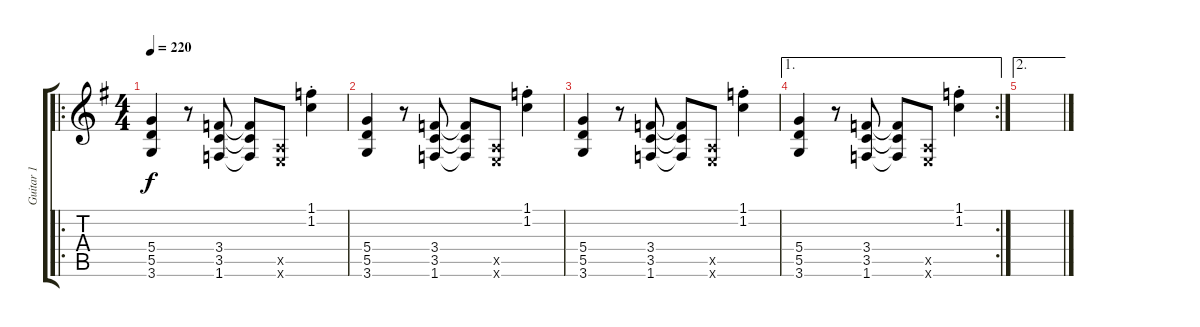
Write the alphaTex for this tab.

\track ("Guitar 1" "Guitar 1") {instrument distortionguitar}
\staff {score tabs}
\tuning (E4 B3 G3 D3 A2 E2) {hide}
\ro
\ts (4 4)
\tempo 220
\clef g2
\ks g
(5.4 5.5 3.6).4{dy f} r.8 (3.4 3.5 1.6).8 (3.4{t} 3.5{t} 1.6{t}).8 (0.5{x} 0.6{x}).8 (1.1{st} 1.2).4 |
(5.4 5.5 3.6).4 r.8 (3.4 3.5 1.6).8 (3.4{t} 3.5{t} 1.6{t}).8 (0.5{x} 0.6{x}).8 (1.1{st} 1.2).4 |
(5.4 5.5 3.6).4 r.8 (3.4 3.5 1.6).8 (3.4{t} 3.5{t} 1.6{t}).8 (0.5{x} 0.6{x}).8 (1.1{st} 1.2).4 |
\ae 1
\rc 2
(5.4 5.5 3.6).4 r.8 (3.4 3.5 1.6).8 (3.4{t} 3.5{t} 1.6{t}).8 (0.5{x} 0.6{x}).8 (1.1{st} 1.2).4 |
\ae 2
